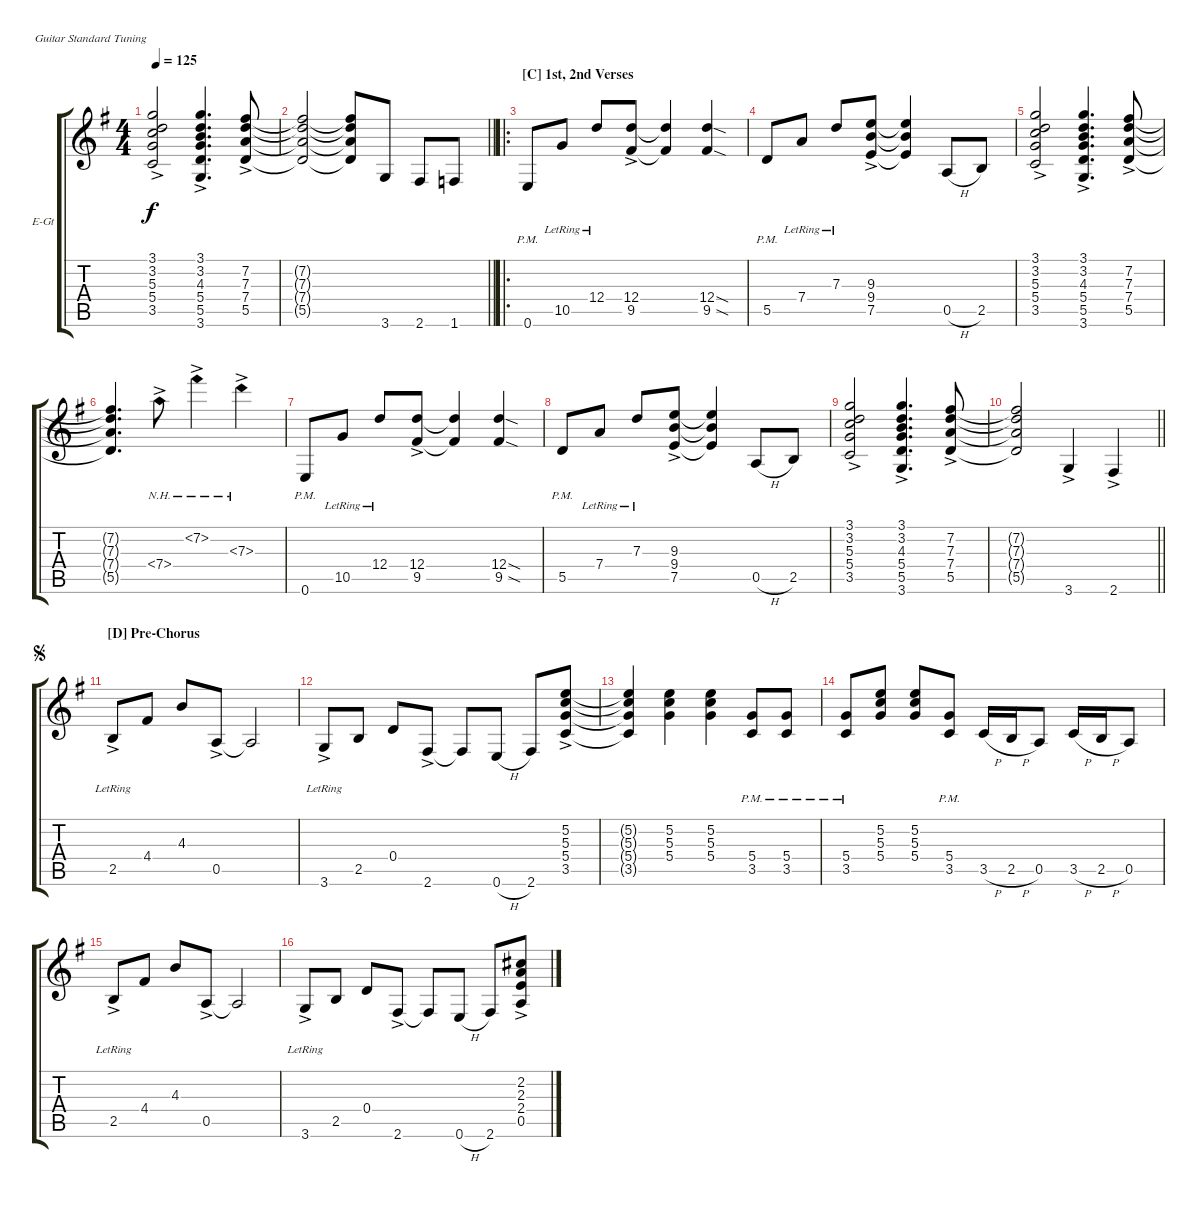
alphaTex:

\defaultSystemsLayout 4
\bracketExtendMode groupsimilarinstruments
\firstSystemTrackNameOrientation horizontal
\otherSystemsTrackNameOrientation horizontal
\track ("Greg Frasier Main Rhythm Guitar" "E-Gt") {instrument distortionguitar}
\staff {score tabs}
\tuning (E4 B3 G3 D3 A2 E2)
\ts (4 4)
\tempo 125
\clef g2
\ks g
(3.5{ac} 5.4{ac} 5.3{ac} 3.2{ac} 3.1{ac}).2{dy f} (3.6{ac} 5.5{ac} 5.4{ac} 4.3{ac} 3.2{ac} 3.1{ac}).4{d} (5.5{ac} 7.4{ac} 7.3{ac} 7.2{ac}).8 |
\barLineRight lightlight
(7.2{t} 7.3{t} 7.4{t} 5.5{t}).2 (5.5{t} 7.4{t} 7.3{t} 7.2{t}).8 3.6.8 2.6.8 1.6.8 |
\ro
\section ("C" "1st, 2nd Verses")
0.6{pm}.8 10.5{lr}.8 12.4{lr}.8 (12.4{ac} 9.5{ac}).8 (9.5{t} 12.4{t}).4 (12.4{sod} 9.5{sod}).4 |
5.5{pm}.8 7.4{lr}.8 7.3{lr}.8 (9.3{ac} 9.4{ac} 7.5{ac}).8 (7.5{t} 9.4{t} 9.3{t}).4 0.5{h}.8 2.5.8 |
(3.5{ac} 5.4{ac} 5.3{ac} 3.2{ac} 3.1{ac}).2 (3.6{ac} 5.5{ac} 5.4{ac} 4.3{ac} 3.2{ac} 3.1{ac}).4{d} (5.5{ac} 7.4{ac} 7.3{ac} 7.2{ac}).8 |
(7.2{t} 7.3{t} 7.4{t} 5.5{t}).4{d} 7.4{nh ac}.8 7.2{nh ac}.4 7.3{nh ac}.4 |
0.6{pm}.8 10.5{lr}.8 12.4{lr}.8 (12.4{ac} 9.5{ac}).8 (9.5{t} 12.4{t}).4 (12.4{sod} 9.5{sod}).4 |
5.5{pm}.8 7.4{lr}.8 7.3{lr}.8 (9.3{ac} 9.4{ac} 7.5{ac}).8 (7.5{t} 9.4{t} 9.3{t}).4 0.5{h}.8 2.5.8 |
(3.5{ac} 5.4{ac} 5.3{ac} 3.2{ac} 3.1{ac}).2 (3.6{ac} 5.5{ac} 5.4{ac} 4.3{ac} 3.2{ac} 3.1{ac}).4{d} (5.5{ac} 7.4{ac} 7.3{ac} 7.2{ac}).8 |
\barLineRight lightlight
(7.2{t} 7.3{t} 7.4{t} 5.5{t}).2 3.6{ac}.4 2.6{ac}.4 |
\section ("D" "Pre-Chorus")
\jump segno
2.5{ac lr}.8 4.4.8 4.3.8 0.5{ac}.8 0.5{t}.2 |
3.6{ac lr}.8 2.5.8 0.4.8 2.6{ac}.8 2.6{t}.8 0.6{h}.8 2.6.8 (3.5{ac} 5.4{ac} 5.3{ac} 5.2{ac}).8 |
(5.2{t} 5.3{t} 5.4{t} 3.5{t}).4 (5.2 5.3 5.4).4 (5.4 5.3 5.2).4 (3.5{pm} 5.4{pm}).8 (5.4{pm} 3.5{pm}).8 |
(3.5{pm} 5.4{pm}).8 (5.4 5.3 5.2).8 (5.2 5.3 5.4).8 (3.5{pm} 5.4{pm}).8 3.5{h}.16 2.5{h}.16 0.5.8 3.5{h}.16 2.5{h}.16 0.5.8 |
2.5{ac lr}.8 4.4.8 4.3.8 0.5{ac}.8 0.5{t}.2 |
3.6{ac lr}.8 2.5.8 0.4.8 2.6{ac}.8 2.6{t}.8 0.6{h}.8 2.6.8 (0.5{ac} 2.4{ac} 2.3{ac} 2.2{ac}).8
